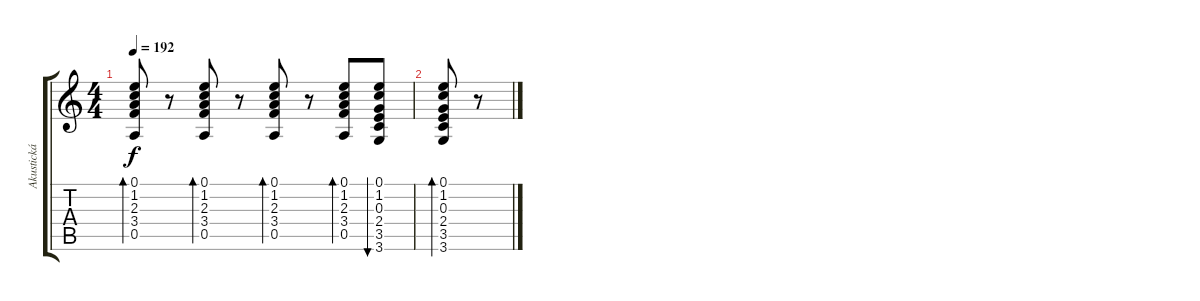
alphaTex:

\track ("Akustická kytara" "Akustická ") {instrument acousticguitarsteel}
\staff {score tabs}
\tuning (E4 B3 G3 D3 A2 E2) {hide}
\ts (4 4)
\tempo 192
\clef g2
\ks c
(0.1 1.2 2.3 3.4 0.5).8{bd 60 dy f} r.8 (0.1 1.2 2.3 3.4 0.5).8{bd 60} r.8 (0.1 1.2 2.3 3.4 0.5).8{bd 60} r.8 (0.1 1.2 2.3 3.4 0.5).8{bd 60} (0.1 1.2 0.3 2.4 3.5 3.6).8{bu 60} |
(0.1 1.2 0.3 2.4 3.5 3.6).8{bd 60} r.8
